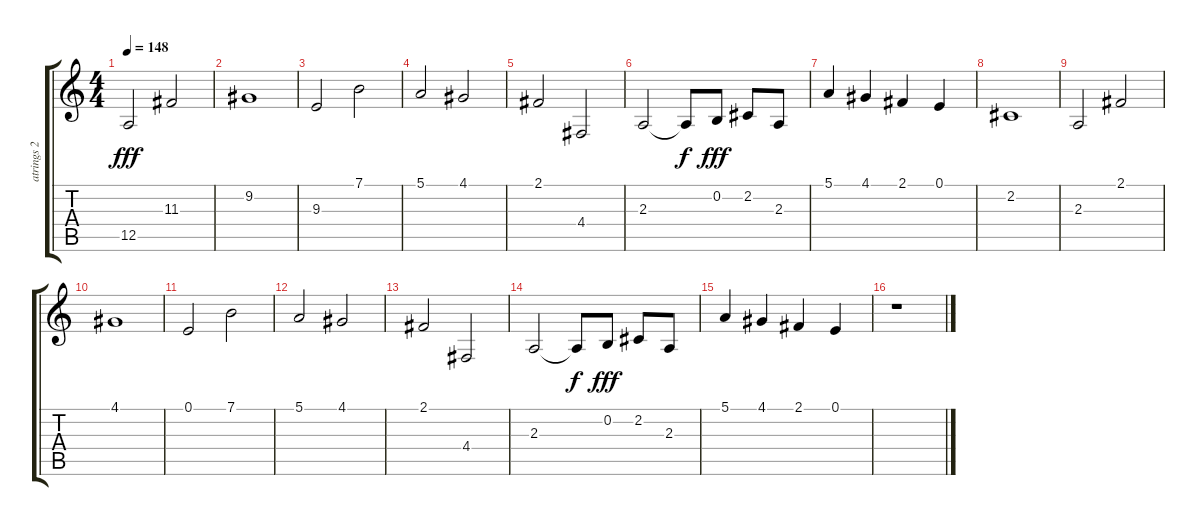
\track ("atrings 2" "atrings 2") {instrument stringensemble1}
\staff {score tabs}
\tuning (E4 B3 G3 D3 A2 E2) {hide}
\ts (4 4)
\tempo 148
\clef g2
\ks c
12.5.2{dy fff} 11.3.2 |
9.2.1 |
9.3.2 7.1.2 |
5.1.2 4.1.2 |
2.1.2 4.4.2 |
2.3.2 2.3{t}.8{dy f} 0.2.8{dy fff} 2.2.8 2.3.8 |
5.1.4 4.1.4 2.1.4 0.1.4 |
2.2.1 |
2.3.2 2.1.2 |
4.1.1 |
0.1.2 7.1.2 |
5.1.2 4.1.2 |
2.1.2 4.4.2 |
2.3.2 2.3{t}.8{dy f} 0.2.8{dy fff} 2.2.8 2.3.8 |
5.1.4 4.1.4 2.1.4 0.1.4 |
r.1
